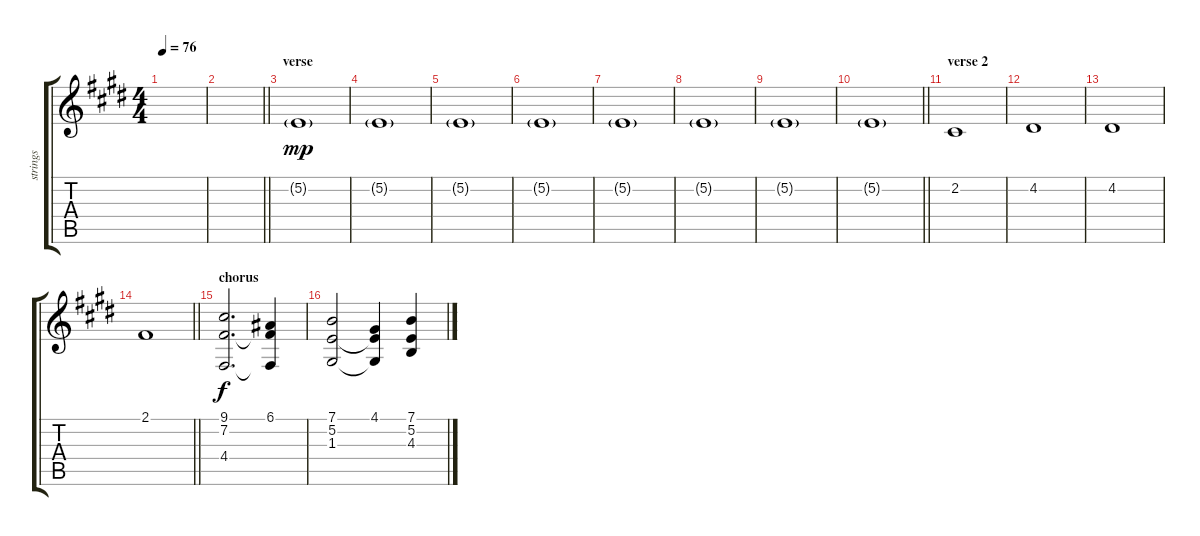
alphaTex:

\track ("strings" "strings") {instrument synthstrings1}
\staff {score tabs}
\tuning (E4 B3 G3 D3 A2 E2) {hide}
\ts (4 4)
\tempo 76
\clef g2
\ks e
|
\barLineRight lightlight
|
\section ("" "verse")
5.2{g}.1{dy mp} |
5.2{g}.1 |
5.2{g}.1 |
5.2{g}.1 |
5.2{g}.1 |
5.2{g}.1 |
5.2{g}.1 |
\barLineRight lightlight
5.2{g}.1 |
\section ("" "verse 2")
2.2.1 |
4.2.1 |
4.2.1 |
\barLineRight lightlight
2.1.1 |
\section ("" "chorus")
(9.1 7.2 4.4).2{d dy f balance 8 instrument synthstrings1} (6.1 7.2{t} 4.4{t}).4 |
(7.1 5.2 1.3).2 (4.1 5.2{t} 1.3{t}).4 (7.1 5.2 4.3).4
